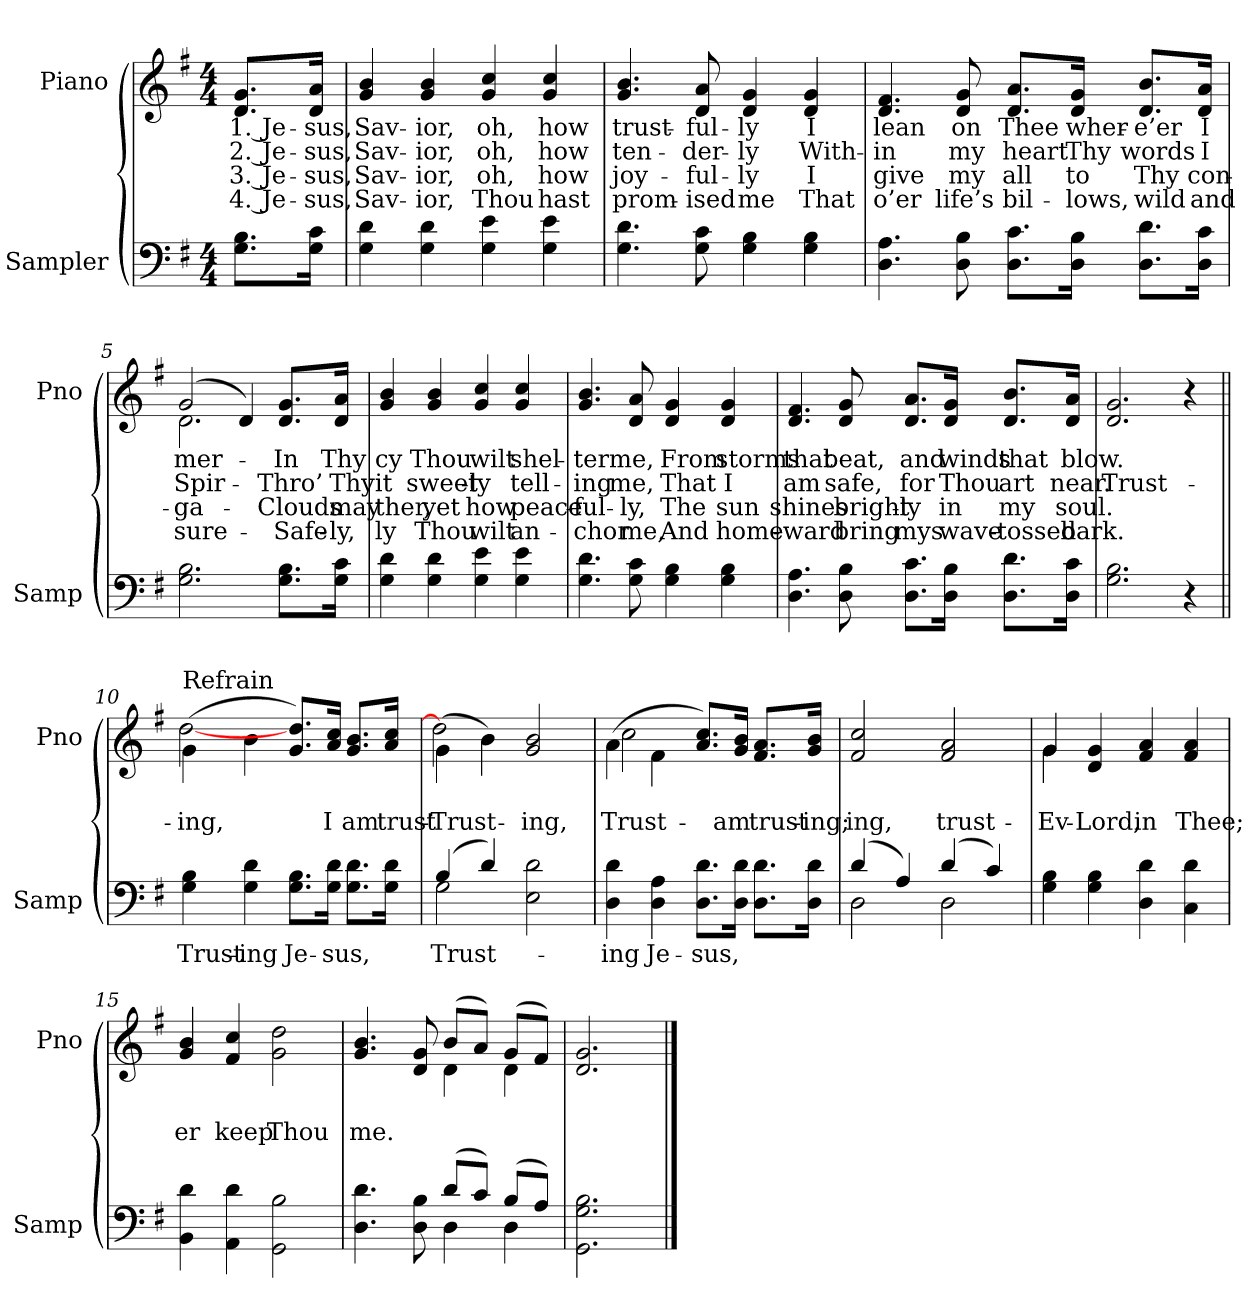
**kern	**text	**kern	**text	**text	**text	**text
*part2	*part2	*part1	*part1	*part1	*part1	*part1
*staff2	*staff2	*staff1	*staff1	*staff1	*staff1	*staff1
*I"Sampler	*	*I"Piano	*	*	*	*
*I'Samp	*	*I'Pno	*	*	*	*
*clefF4	*	*clefG2	*	*	*	*
*k[f#]	*	*k[f#]	*	*	*	*
*G:	*	*G:	*	*	*	*
*M4/4	*	*M4/4	*	*	*	*
=1	=1	=1	=1	=1	=1	=1
8.G\ 8.B\L	.	8.d/ 8.g/L	1. Je-	2. Je-	3. Je-	4. Je-
16G\ 16c\Jk	.	16d/ 16a/Jk	-sus,	-sus,	-sus,	-sus,
=2	=2	=2	=2	=2	=2	=2
4G 4d	.	4g 4b	Sav-	Sav-	Sav-	Sav-
4G 4d	.	4g 4b	-ior,	-ior,	-ior,	-ior,
4G 4e	.	4g 4cc	oh,	oh,	oh,	Thou
4G 4e	.	4g 4cc	how	how	how	hast
=3	=3	=3	=3	=3	=3	=3
4.G 4.d	.	4.g 4.b	trust-	ten-	joy-	prom-
8G 8c	.	8d 8a	-ful-	-der-	-ful-	-ised
4G 4B	.	4d 4g	-ly	-ly	-ly	me
4G 4B	.	4d 4g	I	With-	I	That
=4	=4	=4	=4	=4	=4	=4
4.D 4.A	.	4.d 4.f#	lean	-in	give	o’er
8D 8B	.	8d 8g	on	my	my	life’s
8.D\ 8.c\L	.	8.d/ 8.a/L	Thee	heart	all	bil-
16D\ 16B\Jk	.	16d/ 16g/Jk	wher-	Thy	to	-lows,
8.D\ 8.d\L	.	8.d/ 8.b/L	-e’er	words	Thy	wild
16D\ 16c\Jk	.	16d/ 16a/Jk	I	I	con-	and
=5	=5	=5	=5	=5	=5	=5
*	*	*^	*	*	*	*
2.G 2.B	.	(2g/	2.d	mer-	Spir-	ga-	sure-
.	.	4d/)	.	.	.	.	.
8.G\ 8.B\L	.	8.d/ 8.g/L	4ryy	In	Thro’	Clouds	Safe-
16G\ 16c\Jk	.	16d/ 16a/Jk	.	Thy	Thy	may	-ly,
*	*	*v	*v	*	*	*	*
=6	=6	=6	=6	=6	=6	=6
4G 4d	.	4g 4b	-cy	-it	-ther,	-ly
4G 4d	.	4g 4b	Thou	sweet-	yet	Thou
4G 4e	.	4g 4cc	wilt	-ly	how	wilt
4G 4e	.	4g 4cc	shel-	tell-	peace-	an-
=7	=7	=7	=7	=7	=7	=7
4.G 4.d	.	4.g 4.b	-ter	-ing	-ful-	-chor
8G 8c	.	8d 8a	me,	me,	-ly,	me,
4G 4B	.	4d 4g	From	That	The	And
4G 4B	.	4d 4g	storms	I	sun	home-
=8	=8	=8	=8	=8	=8	=8
4.D 4.A	.	4.d 4.f#	that	am	shines	-ward
8D 8B	.	8d 8g	beat,	safe,	bright-	bring
8.D\ 8.c\L	.	8.d/ 8.a/L	and	for	-ly	mys
16D\ 16B\Jk	.	16d/ 16g/Jk	winds	Thou	in	wave-
8.D\ 8.d\L	.	8.d/ 8.b/L	that	art	my	-tossed
16D\ 16c\Jk	.	16d/ 16a/Jk	blow.	near.	soul.	bark.
=9	=9	=9	=9	=9	=9	=9
2.G 2.B	.	2.d 2.g	.	Trust-	.	.
4r	.	4r	.	.	.	.
=10||	=10||	=10||	=10||	=10||	=10||	=10||
*	*	*^	*	*	*	*
!	!	!LO:TX:t=Refrain	!	!	!	!	!
4G 4B	Trust-	(4g\	[2dd	.	-ing,	.	.
4G 4d	-ing	4b\	.	.	.	.	.
8.G\ 8.B\L	Je-	8.g/ 8.dd/L)	2ryy	.	.	.	.
16G\ 16d\Jk	-sus,	16a/ 16cc/Jk	.	.	I	.	.
8.G\ 8.d\L	.	8.g/ 8.b/L	.	.	am	.	.
16G\ 16d\Jk	.	16a/ 16cc/Jk	.	.	trust-	.	.
=11	=11	=11	=11	=11	=11	=11	=11
*^	*	*	*	*	*	*	*
(4B/	2G	Trust-	(4g\	2dd]	.	Trust-	.	.
4d/)	.	.	4b\)	.	.	.	.	.
2E 2d	2ryy	.	2g 2b	2ryy	.	-ing,	.	.
*v	*v	*	*	*	*	*	*	*
=12	=12	=12	=12	=12	=12	=12	=12
4D 4d	-ing	(4a\	2cc	.	Trust-	.	.
4D 4A	Je-	4f#\	.	.	.	.	.
8.D\ 8.d\L	-sus,	8.a/ 8.cc/L)	2ryy	.	.	.	.
16D\ 16d\Jk	.	16g/ 16b/Jk	.	.	am	.	.
8.D\ 8.d\L	.	8.f#/ 8.a/L	.	.	trust-	.	.
16D\ 16d\Jk	.	16g/ 16b/Jk	.	.	-ing;	.	.
*	*	*v	*v	*	*	*	*
=13	=13	=13	=13	=13	=13	=13
*^	*	*	*	*	*	*
(4d/	2D	.	2f# 2cc	.	-ing,	.	.
4A/)	.	.	.	.	.	.	.
(4d/	2D	.	2f# 2a	.	trust-	.	.
4c/)	.	.	.	.	.	.	.
*v	*v	*	*	*	*	*	*
=14	=14	=14	=14	=14	=14	=14
*	*	*^	*	*	*	*
4G 4B	.	4g/	4g	.	Ev-	.	.
4G 4B	.	4d 4g	2.ryy	.	Lord,	.	.
4D 4d	.	4f# 4a	.	.	in	.	.
4C 4d	.	4f# 4a	.	.	Thee;	.	.
*	*	*v	*v	*	*	*	*
=15	=15	=15	=15	=15	=15	=15
4BB 4d	.	4g 4b	.	-er	.	.
4AA 4d	.	4f# 4cc	.	keep	.	.
2GG 2B	.	2g 2dd	.	Thou	.	.
=16	=16	=16	=16	=16	=16	=16
*^	*	*^	*	*	*	*
4.D 4.d	2ryy	.	4.g 4.b	2ryy	.	me.	.	.
8D 8B	.	.	8d 8g	.	.	.	.	.
(8d/L	4D	.	(8b/L	4d	.	.	.	.
8c/J)	.	.	8a/J)	.	.	.	.	.
(8B/L	4D	.	(8g/L	4d	.	.	.	.
8A/J)	.	.	8f#/J)	.	.	.	.	.
*v	*v	*	*	*	*	*	*	*
*	*	*v	*v	*	*	*	*
=17	=17	=17	=17	=17	=17	=17
2.GG 2.G 2.B	.	2.d 2.g	.	.	.	.
==	==	==	==	==	==	==
*-	*-	*-	*-	*-	*-	*-
